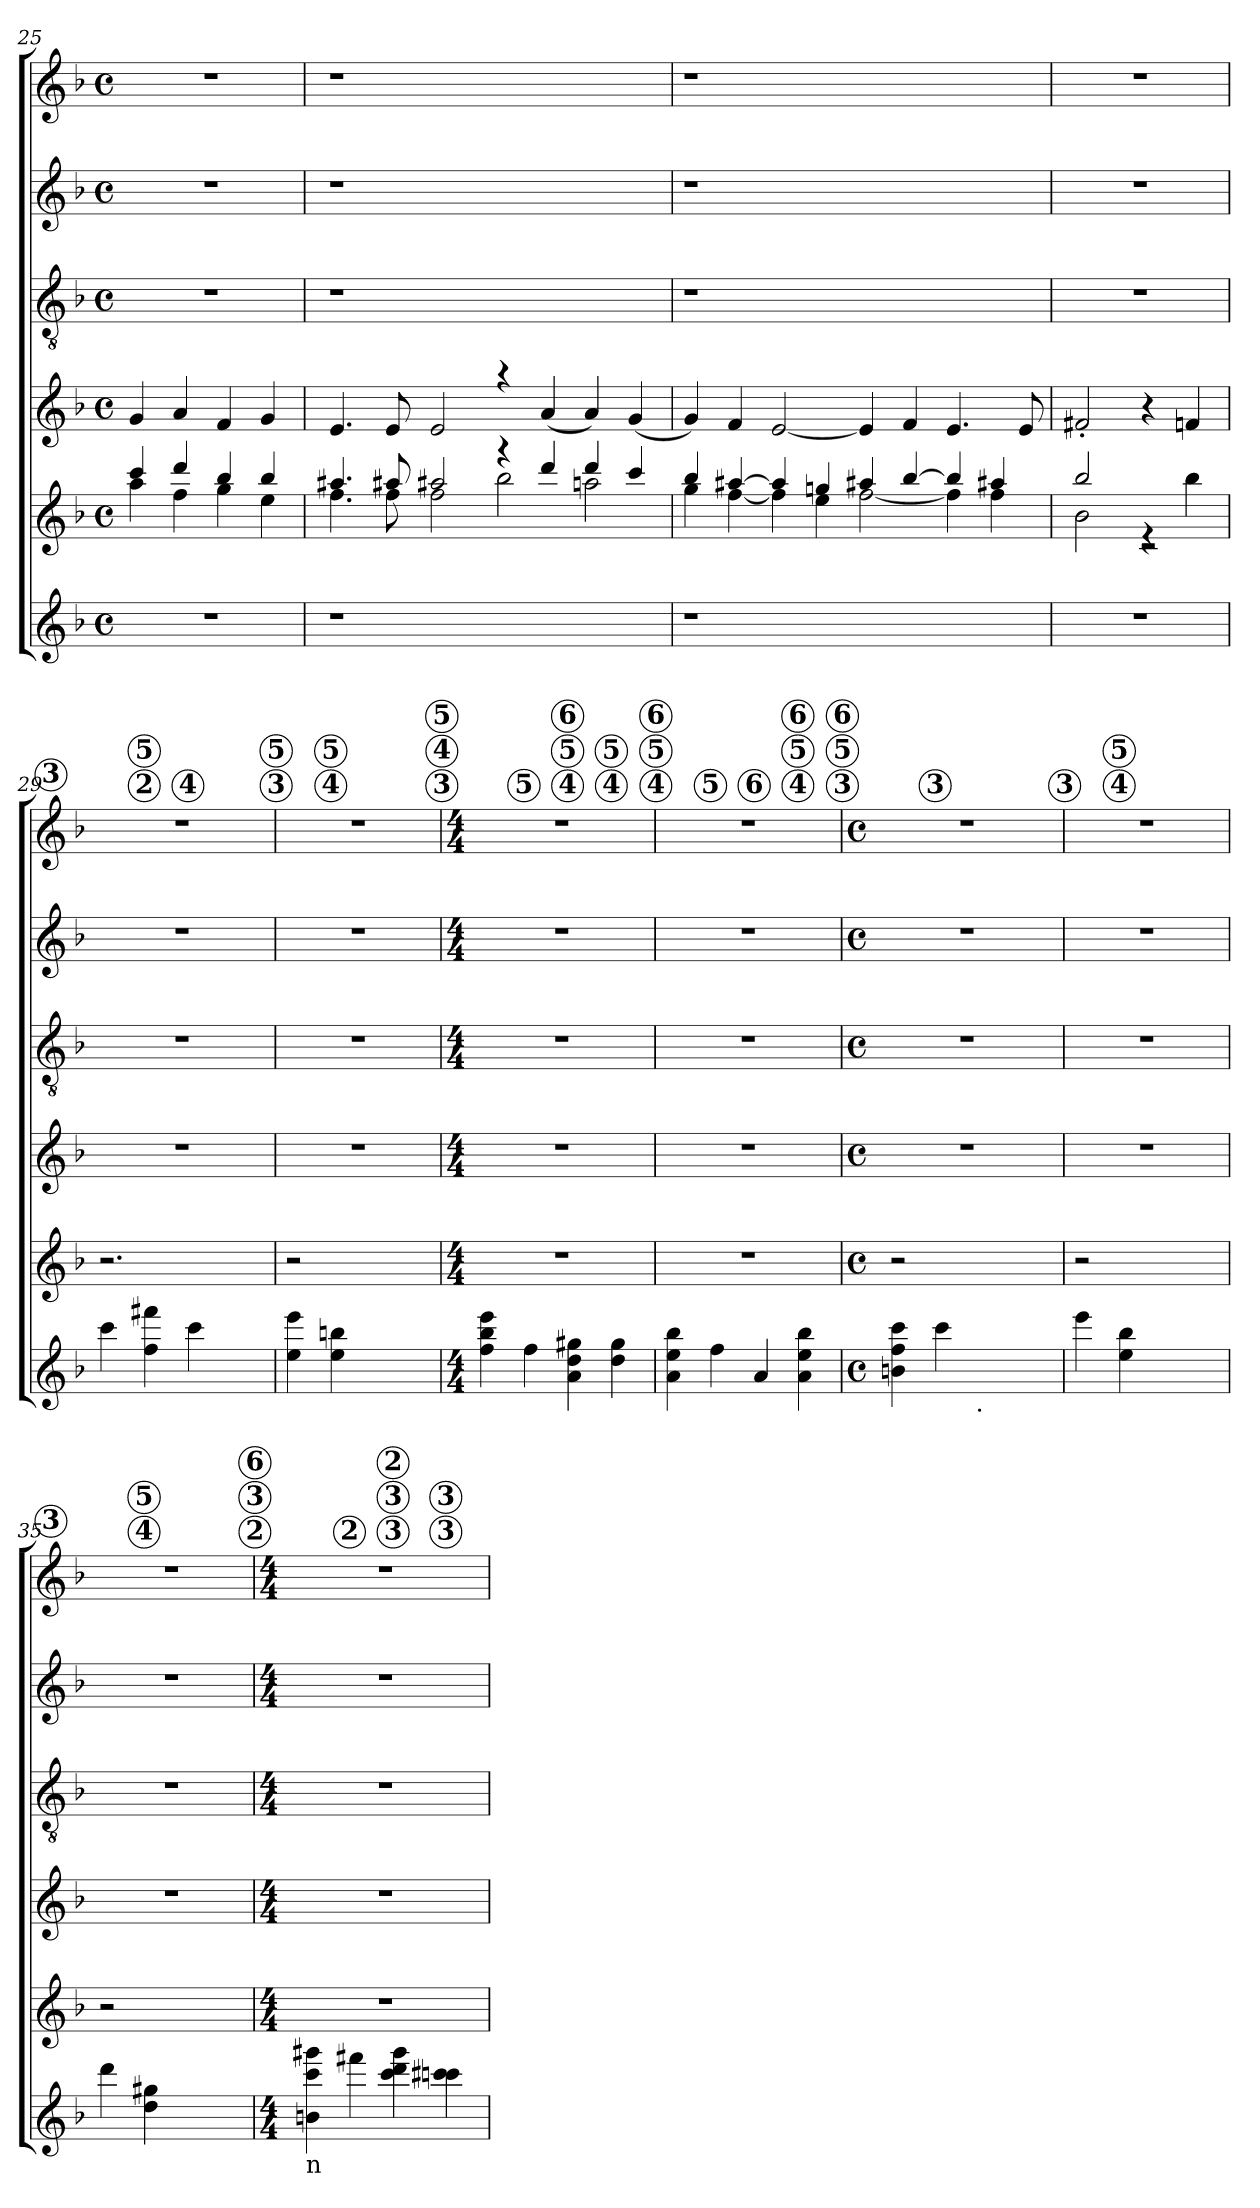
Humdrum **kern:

**kern	**kern	**kern	**kern	**kern	**kern
*part5	*part4	*part4	*part3	*part2	*part1
*staff6	*staff5	*staff4	*staff3	*staff2	*staff1
*clefG2	*clefG2	*clefG2	*clefGv2	*clefG2	*clefG2
*ITrd7c12	*	*	*	*	*
*k[b-]	*k[b-]	*k[b-]	*k[b-]	*k[b-]	*k[b-]
*F:	*F:	*F:	*F:	*F:	*F:
*M4/4	*M4/4	*M4/4	*M4/4	*M4/4	*M4/4
*met(c)	*met(c)	*met(c)	*met(c)	*met(c)	*met(c)
=25	=25	=25	=25	=25	=25
*	*^	*	*	*	*
1r	4aa\	4ccc/	4g/	1r	1r	1r
.	4ff\	4ddd/	4a/	.	.	.
.	4gg\	4bb-/	4f/	.	.	.
.	4ee\	4bb-/	4g/	.	.	.
=26	=26	=26	=26	=26	=26	=26
*	*	*^	*^	*	*	*
1r	4.ff\	4.aa#X/	1ryy	4.e/	1ryy	1r	1r	1r
.	8ff\	8aa#X/	.	8e/	.	.	.	.
.	2aa#X/	2ff\	.	2e/	.	.	.	.
1ryy	1ryy	2bb-\	4ryy	4raa	4rG	1ryy	1ryy	1ryy
.	.	.	4ddd/	2.ryy	(4a/	.	.	.
.	.	4ddd/	2aan\	.	4a/)	.	.	.
.	.	4ccc/	.	.	(4g/	.	.	.
*	*	*v	*v	*	*	*	*	*
*	*	*	*v	*v	*	*	*
=27	=27	=27	=27	=27	=27	=27
1r	4bb-/	4gg\	4g/)	1r	1r	1r
.	[>4aa#X/	[<4ff\	4f/	.	.	.
.	4aa#/]	4ff\]	[>2e/	.	.	.
.	4ggn/	4ee\	.	.	.	.
1ryy	4aa#X/	[<2ff\	4e/]	1ryy	1ryy	1ryy
.	[>4bb-/	.	4f/	.	.	.
.	4bb-/]	4ff\]	4.e/	.	.	.
.	4aa#X/	4ff\	.	.	.	.
.	.	.	8e/	.	.	.
=28	=28	=28	=28	=28	=28	=28
1r	2b-\	2bb-/	2f#X'</	1r	1r	1r
.	4re	2rc	4r	.	.	.
.	4bb-\	.	4fn/	.	.	.
*	*v	*v	*	*	*	*
!!LO:PB:g=z
!!LO:REH:place=s6:b:enc=circle:t=4:qo=2
!!LO:REH:place=s6:b:enc=circle:t=2:qo=1
!!LO:REH:place=s6:b:enc=circle:t=5:qo=1
!!LO:REH:place=s6:b:enc=circle:t=3
=29	=29	=29	=29	=29	=29
*	*	*	*	*	*
4cc	2.r	1r	1r	1r	1r
4f 4ff#	.	.	.	.	.
4cc	.	.	.	.	.
4ryy	4ryy	.	.	.	.
!!LO:REH:place=s6:b:enc=circle:t=4:qo=1
!!LO:REH:place=s6:b:enc=circle:t=5:qo=1
!!LO:REH:place=s6:b:enc=circle:t=3
!!LO:REH:place=s6:b:enc=circle:t=5
=30	=30	=30	=30	=30	=30
4e 4ee	2r	1r	1r	1r	1r
4e 4b	.	.	.	.	.
2ryy	2ryy	.	.	.	.
!!LO:REH:place=s6:b:enc=circle:t=4:qo=3
!!LO:REH:place=s6:b:enc=circle:t=5:qo=3
!!LO:REH:place=s6:b:enc=circle:t=4:qo=2
!!LO:REH:place=s6:b:enc=circle:t=5:qo=2
!!LO:REH:place=s6:b:enc=circle:t=6:qo=2
!!LO:REH:place=s6:b:enc=circle:t=5:qo=1
!!LO:REH:place=s6:b:enc=circle:t=3
!!LO:REH:place=s6:b:enc=circle:t=4
!!LO:REH:place=s6:b:enc=circle:t=5
=31	=31	=31	=31	=31	=31
*M4/4	*M4/4	*M4/4	*M4/4	*M4/4	*M4/4
4f 4b- 4ee	1r	1r	1r	1r	1r
4f	.	.	.	.	.
4A 4d 4g#	.	.	.	.	.
4d 4g#	.	.	.	.	.
!!LO:REH:place=s6:b:enc=circle:t=4:qo=3
!!LO:REH:place=s6:b:enc=circle:t=5:qo=3
!!LO:REH:place=s6:b:enc=circle:t=6:qo=3
!!LO:REH:place=s6:b:enc=circle:t=6:qo=2
!!LO:REH:place=s6:b:enc=circle:t=5:qo=1
!!LO:REH:place=s6:b:enc=circle:t=4
!!LO:REH:place=s6:b:enc=circle:t=5
!!LO:REH:place=s6:b:enc=circle:t=6
=32	=32	=32	=32	=32	=32
4A 4e 4b-	1r	1r	1r	1r	1r
4f	.	.	.	.	.
4A	.	.	.	.	.
4A 4e 4b-	.	.	.	.	.
!!LO:REH:place=s6:b:enc=circle:t=3:qo=1
!!LO:REH:place=s6:b:enc=circle:t=3
!!LO:REH:place=s6:b:enc=circle:t=5
!!LO:REH:place=s6:b:enc=circle:t=6
=33	=33	=33	=33	=33	=33
*M4/4	*M4/4	*M4/4	*M4/4	*M4/4	*M4/4
*met(c)	*met(c)	*met(c)	*met(c)	*met(c)	*met(c)
*^	*	*	*	*	*
4B 4f 4cc	4...ryy	2r	1r	1r	1r	1r
4cc	.	.	.	.	.	.
!	!LO:TX:b:t=.	!	!	!	!	!
.	2ryy	.	.	.	.	.
2ryy	.	2ryy	.	.	.	.
.	32ryy	.	.	.	.	.
*v	*v	*	*	*	*	*
!!LO:REH:place=s6:b:enc=circle:t=4:qo=1
!!LO:REH:place=s6:b:enc=circle:t=5:qo=1
!!LO:REH:place=s6:b:enc=circle:t=3
=34	=34	=34	=34	=34	=34
4ee	2r	1r	1r	1r	1r
4e 4b-	.	.	.	.	.
2ryy	2ryy	.	.	.	.
!!LO:LB:g=z
!!LO:REH:place=s6:b:enc=circle:t=4:qo=1
!!LO:REH:place=s6:b:enc=circle:t=5:qo=1
!!LO:REH:place=s6:b:enc=circle:t=3
=35	=35	=35	=35	=35	=35
4dd	2r	1r	1r	1r	1r
4d 4g#	.	.	.	.	.
2ryy	2ryy	.	.	.	.
!!LO:REH:place=s6:b:enc=circle:t=3:qo=3
!!LO:REH:place=s6:b:enc=circle:t=3:qo=3
!!LO:REH:place=s6:b:enc=circle:t=3:qo=2
!!LO:REH:place=s6:b:enc=circle:t=3:qo=2
!!LO:REH:place=s6:b:enc=circle:t=2:qo=2
!!LO:REH:place=s6:b:enc=circle:t=2:qo=1
!!LO:REH:place=s6:b:enc=circle:t=2
!!LO:REH:place=s6:b:enc=circle:t=3
!!LO:REH:place=s6:b:enc=circle:t=6
=36	=36	=36	=36	=36	=36
*M4/4	*M4/4	*M4/4	*M4/4	*M4/4	*M4/4
!LO:TX:b:t=n	!	!	!	!	!
4B 4cc 4gg#	1r	1r	1r	1r	1r
4ff#	.	.	.	.	.
4cc 4dd 4gg#	.	.	.	.	.
4ccn 4cc#	.	.	.	.	.
=	=	=	=	=	=
*-	*-	*-	*-	*-	*-
